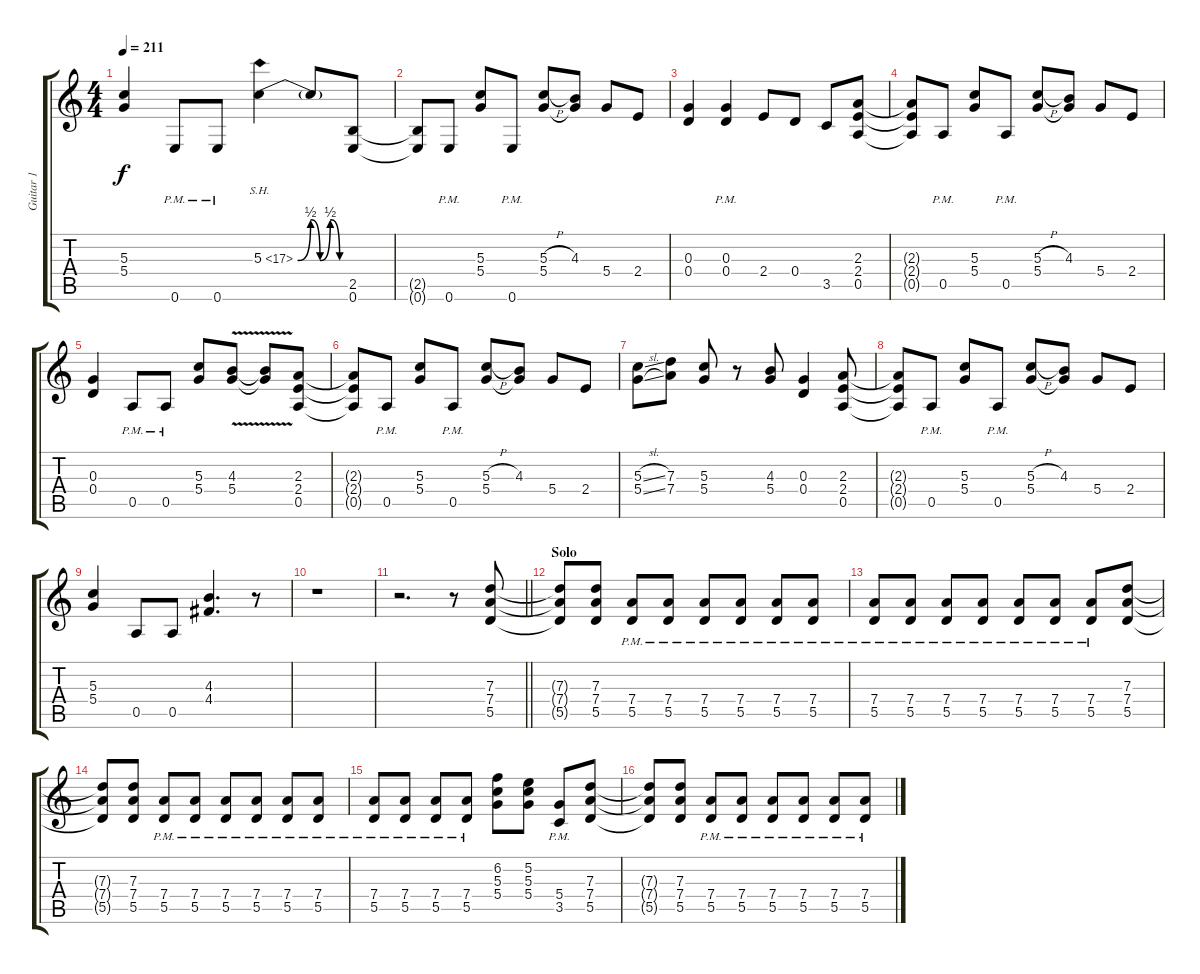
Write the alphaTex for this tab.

\track ("Guitar 1" "Guitar 1") {instrument overdrivenguitar}
\staff {score tabs}
\tuning (E4 B3 G3 D3 A2 E2) {hide}
\ts (4 4)
\tempo 211
\clef g2
\ks c
(5.3 5.4).4{dy f} 0.6{pm}.8 0.6{pm}.8 5.3{be (custom 0 0 15 2 26 0 38 2 49 0 60 0) sh 12}.4 5.3{t}.8 (2.5 0.6).8 |
(2.5{t} 0.6{t}).8 0.6{pm}.8 (5.3 5.4).8 0.6{pm}.8 (5.3{h} 5.4).8 (4.3 5.4{t}).8 5.4.8 2.4.8 |
(0.3 0.4).4 (0.3 0.4{pm}).4 2.4.8 0.4.8 3.5.8 (2.3 2.4 0.5).8 |
(2.3{t} 2.4{t} 0.5{t}).8 0.5{pm}.8 (5.3 5.4).8 0.5{pm}.8 (5.3{h} 5.4).8 (4.3 5.4{t}).8 5.4.8 2.4.8 |
(0.3 0.4).4 0.5{pm}.8 0.5{pm}.8 (5.3 5.4).8 (4.3{v} 5.4{v}).8 (4.3{t} 5.4{t}).8 (2.3 2.4 0.5).8 |
(2.3{t} 2.4{t} 0.5{t}).8 0.5{pm}.8 (5.3 5.4).8 0.5{pm}.8 (5.3{h} 5.4).8 (4.3 5.4{t}).8 5.4.8 2.4.8 |
(5.3{sl} 5.4{sl}).8 (7.3 7.4).8 (5.3 5.4).8 r.8 (4.3 5.4).8 (0.3 0.4).4 (2.3 2.4 0.5).8 |
(2.3{t} 2.4{t} 0.5{t}).8 0.5{pm}.8 (5.3 5.4).8 0.5{pm}.8 (5.3{h} 5.4).8 (4.3 5.4{t}).8 5.4.8 2.4.8 |
(5.3 5.4).4 0.5.8 0.5.8 (4.3 4.4).4{d} r.8 |
r.1 |
\barLineRight lightlight
r.2{d} r.8 (7.3 7.4 5.5).8 |
\section ("" "Solo")
(7.3{t} 7.4{t} 5.5{t}).8 (7.3 7.4 5.5).8 (7.4{pm} 5.5{pm}).8 (7.4{pm} 5.5{pm}).8 (7.4{pm} 5.5{pm}).8 (7.4{pm} 5.5{pm}).8 (7.4{pm} 5.5{pm}).8 (7.4{pm} 5.5{pm}).8 |
(7.4{pm} 5.5{pm}).8 (7.4{pm} 5.5{pm}).8 (7.4{pm} 5.5{pm}).8 (7.4{pm} 5.5{pm}).8 (7.4{pm} 5.5{pm}).8 (7.4{pm} 5.5{pm}).8 (7.4{pm} 5.5{pm}).8 (7.3 7.4 5.5).8 |
(7.3{t} 7.4{t} 5.5{t}).8 (7.3 7.4 5.5).8 (7.4{pm} 5.5{pm}).8 (7.4{pm} 5.5{pm}).8 (7.4{pm} 5.5{pm}).8 (7.4{pm} 5.5{pm}).8 (7.4{pm} 5.5{pm}).8 (7.4{pm} 5.5{pm}).8 |
(7.4{pm} 5.5{pm}).8 (7.4{pm} 5.5{pm}).8 (7.4{pm} 5.5{pm}).8 (7.4{pm} 5.5{pm}).8 (6.2 5.3 5.4).8 (5.2 5.3 5.4).8 (5.4{pm} 3.5{pm}).8 (7.3 7.4 5.5).8 |
(7.3{t} 7.4{t} 5.5{t}).8 (7.3 7.4 5.5).8 (7.4{pm} 5.5{pm}).8 (7.4{pm} 5.5{pm}).8 (7.4{pm} 5.5{pm}).8 (7.4{pm} 5.5{pm}).8 (7.4{pm} 5.5{pm}).8 (7.4{pm} 5.5{pm}).8
